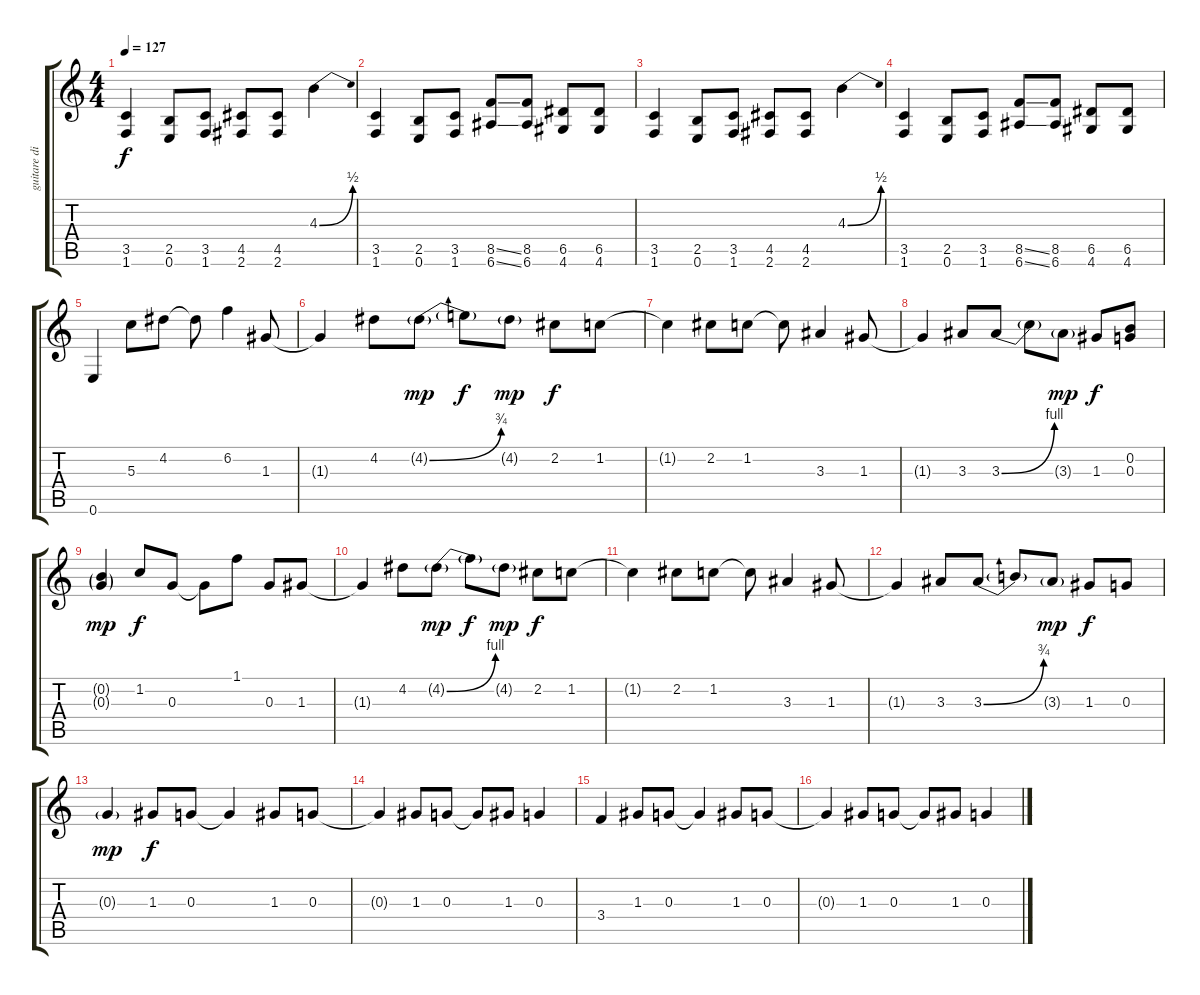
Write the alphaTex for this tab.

\track ("guitare distorsion" "guitare di") {instrument distortionguitar}
\staff {score tabs}
\tuning (E4 B3 G3 D3 A2 E2) {hide}
\ts (4 4)
\tempo 127
\clef g2
\ks c
(3.5 1.6).4{dy f} (2.5 0.6).8 (3.5 1.6).8 (4.5 2.6).8 (4.5 2.6).8 4.3{be (bend 0 0 60 2)}.4 |
(3.5 1.6).4 (2.5 0.6).8 (3.5 1.6).8 (8.5{ss} 6.6{ss}).8 (8.5 6.6).8 (6.5 4.6).8 (6.5 4.6).8 |
(3.5 1.6).4 (2.5 0.6).8 (3.5 1.6).8 (4.5 2.6).8 (4.5 2.6).8 4.3{be (bend 0 0 60 2)}.4 |
(3.5 1.6).4 (2.5 0.6).8 (3.5 1.6).8 (8.5{ss} 6.6{ss}).8 (8.5 6.6).8 (6.5 4.6).8 (6.5 4.6).8 |
0.6.4 5.3.8 4.2.8 4.2{t}.8 6.2.4 1.3.8 |
1.3{t}.4 4.2.8 4.2{be (bend 0 0 60 3) g}.8{dy mp} 4.2{t}.8{dy f} 4.2{g}.8{dy mp} 2.2.8{dy f} 1.2.8 |
1.2{t}.4 2.2.8 1.2.8 1.2{t}.8 3.3.4 1.3.8 |
1.3{t}.4 3.3.8 3.3{be (bend 0 0 60 4)}.8 3.3{t}.8 3.3{g}.8{dy mp} 1.3.8{dy f} (0.2 0.3).8 |
(0.2{g} 0.3{g}).4{dy mp} 1.2.8{dy f} 0.3.8 0.3{t}.8 1.1.8 0.3.8 1.3.8 |
1.3{t}.4 4.2.8 4.2{be (bend 0 0 60 4) g}.8{dy mp} 4.2{t}.8{dy f} 4.2{g}.8{dy mp} 2.2.8{dy f} 1.2.8 |
1.2{t}.4 2.2.8 1.2.8 1.2{t}.8 3.3.4 1.3.8 |
1.3{t}.4 3.3.8 3.3{be (bend 0 0 60 3)}.8 3.3{t}.8 3.3{g}.8{dy mp} 1.3.8{dy f} 0.3.8 |
0.3{g}.4{dy mp} 1.3.8{dy f} 0.3.8 0.3{t}.4 1.3.8 0.3.8 |
0.3{t}.4 1.3.8 0.3.8 0.3{t}.8 1.3.8 0.3.4 |
3.4.4 1.3.8 0.3.8 0.3{t}.4 1.3.8 0.3.8 |
0.3{t}.4 1.3.8 0.3.8 0.3{t}.8 1.3.8 0.3.4
